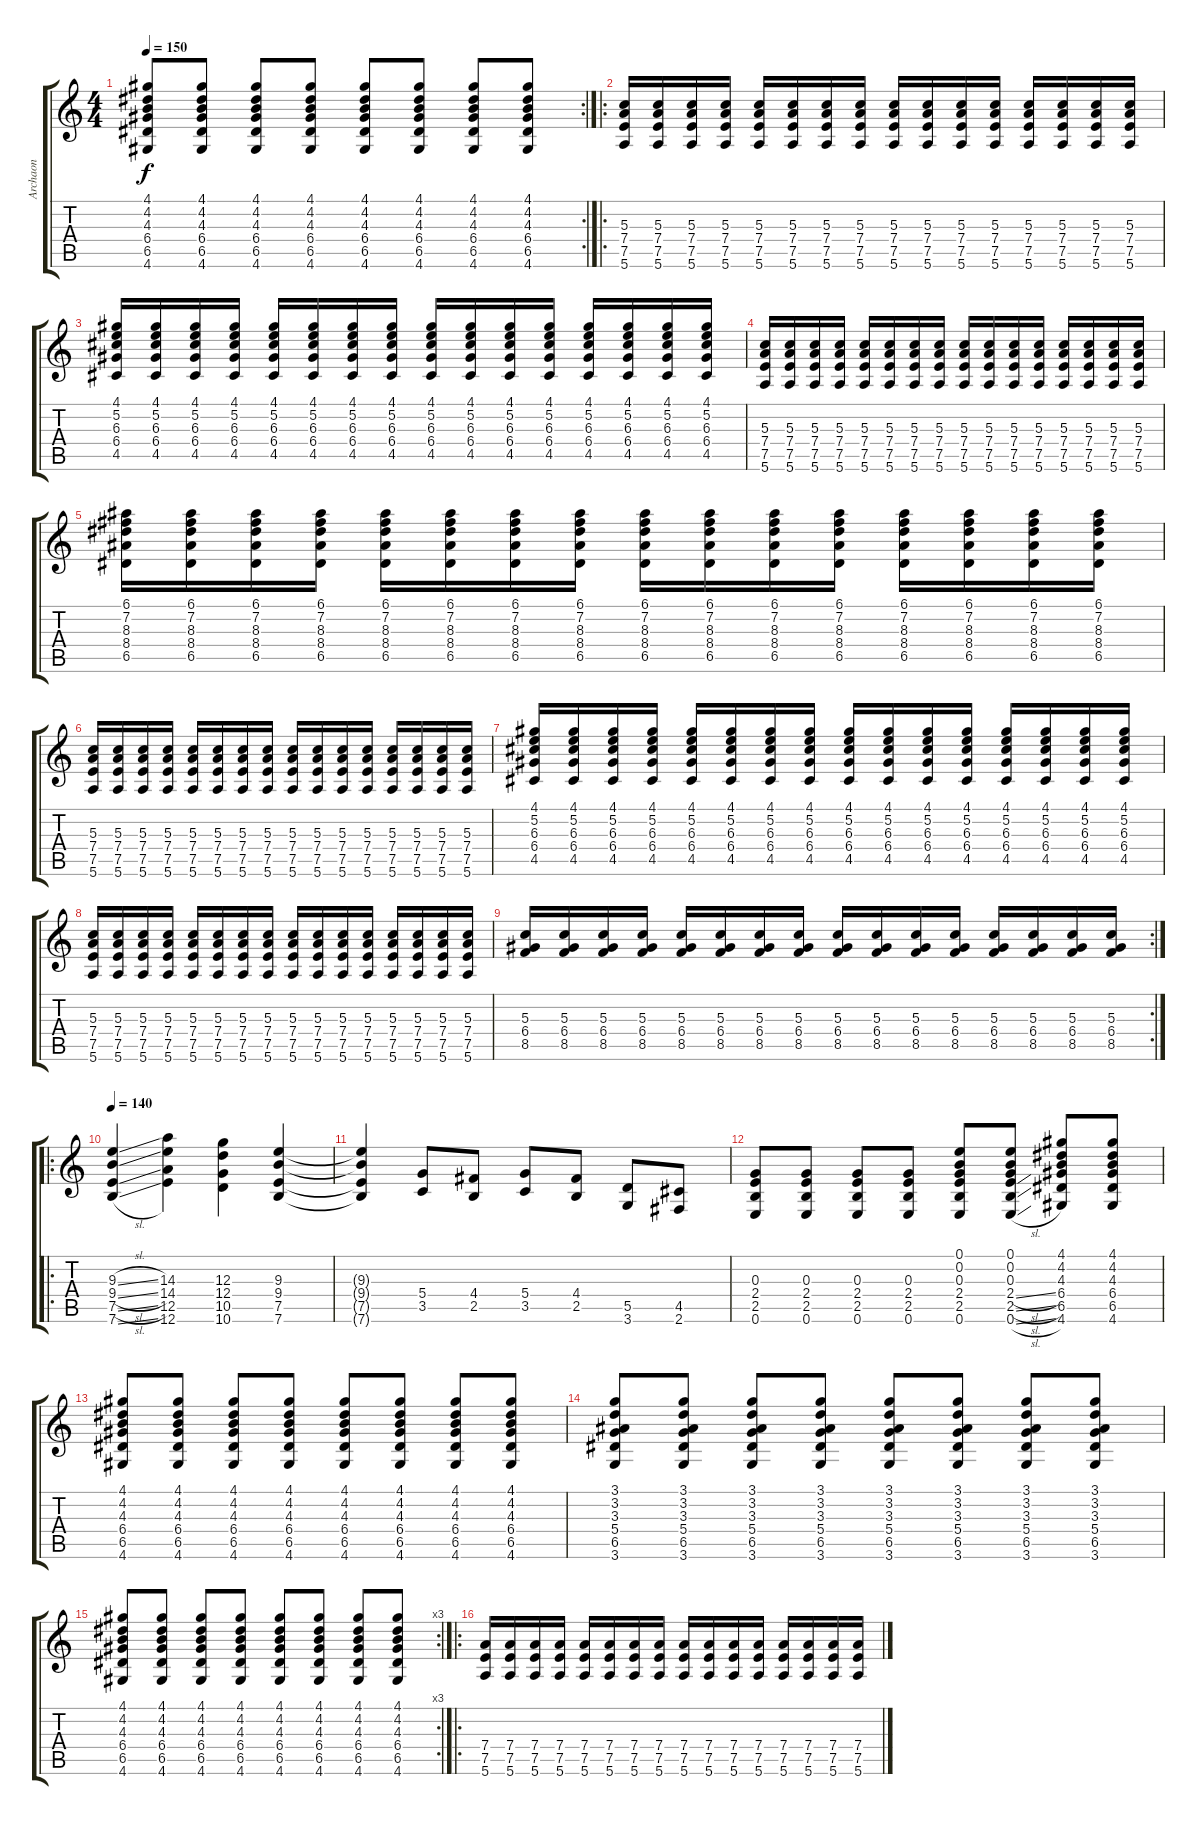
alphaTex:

\track ("Archaon" "Archaon") {instrument distortionguitar}
\staff {score tabs}
\tuning (E4 B3 G3 D3 A2 E2) {hide}
\rc 2
\ts (4 4)
\tempo 150
\clef g2
\ks c
(4.1 4.2 4.3 6.4 6.5 4.6).8{dy f} (4.1 4.2 4.3 6.4 6.5 4.6).8 (4.1 4.2 4.3 6.4 6.5 4.6).8 (4.1 4.2 4.3 6.4 6.5 4.6).8 (4.1 4.2 4.3 6.4 6.5 4.6).8 (4.1 4.2 4.3 6.4 6.5 4.6).8 (4.1 4.2 4.3 6.4 6.5 4.6).8 (4.1 4.2 4.3 6.4 6.5 4.6).8 |
\ro
(5.3 7.4 7.5 5.6).16 (5.3 7.4 7.5 5.6).16 (5.3 7.4 7.5 5.6).16 (5.3 7.4 7.5 5.6).16 (5.3 7.4 7.5 5.6).16 (5.3 7.4 7.5 5.6).16 (5.3 7.4 7.5 5.6).16 (5.3 7.4 7.5 5.6).16 (5.3 7.4 7.5 5.6).16 (5.3 7.4 7.5 5.6).16 (5.3 7.4 7.5 5.6).16 (5.3 7.4 7.5 5.6).16 (5.3 7.4 7.5 5.6).16 (5.3 7.4 7.5 5.6).16 (5.3 7.4 7.5 5.6).16 (5.3 7.4 7.5 5.6).16 |
(4.1 5.2 6.3 6.4 4.5).16 (4.1 5.2 6.3 6.4 4.5).16 (4.1 5.2 6.3 6.4 4.5).16 (4.1 5.2 6.3 6.4 4.5).16 (4.1 5.2 6.3 6.4 4.5).16 (4.1 5.2 6.3 6.4 4.5).16 (4.1 5.2 6.3 6.4 4.5).16 (4.1 5.2 6.3 6.4 4.5).16 (4.1 5.2 6.3 6.4 4.5).16 (4.1 5.2 6.3 6.4 4.5).16 (4.1 5.2 6.3 6.4 4.5).16 (4.1 5.2 6.3 6.4 4.5).16 (4.1 5.2 6.3 6.4 4.5).16 (4.1 5.2 6.3 6.4 4.5).16 (4.1 5.2 6.3 6.4 4.5).16 (4.1 5.2 6.3 6.4 4.5).16 |
(5.3 7.4 7.5 5.6).16 (5.3 7.4 7.5 5.6).16 (5.3 7.4 7.5 5.6).16 (5.3 7.4 7.5 5.6).16 (5.3 7.4 7.5 5.6).16 (5.3 7.4 7.5 5.6).16 (5.3 7.4 7.5 5.6).16 (5.3 7.4 7.5 5.6).16 (5.3 7.4 7.5 5.6).16 (5.3 7.4 7.5 5.6).16 (5.3 7.4 7.5 5.6).16 (5.3 7.4 7.5 5.6).16 (5.3 7.4 7.5 5.6).16 (5.3 7.4 7.5 5.6).16 (5.3 7.4 7.5 5.6).16 (5.3 7.4 7.5 5.6).16 |
(6.1 7.2 8.3 8.4 6.5).16 (6.1 7.2 8.3 8.4 6.5).16 (6.1 7.2 8.3 8.4 6.5).16 (6.1 7.2 8.3 8.4 6.5).16 (6.1 7.2 8.3 8.4 6.5).16 (6.1 7.2 8.3 8.4 6.5).16 (6.1 7.2 8.3 8.4 6.5).16 (6.1 7.2 8.3 8.4 6.5).16 (6.1 7.2 8.3 8.4 6.5).16 (6.1 7.2 8.3 8.4 6.5).16 (6.1 7.2 8.3 8.4 6.5).16 (6.1 7.2 8.3 8.4 6.5).16 (6.1 7.2 8.3 8.4 6.5).16 (6.1 7.2 8.3 8.4 6.5).16 (6.1 7.2 8.3 8.4 6.5).16 (6.1 7.2 8.3 8.4 6.5).16 |
(5.3 7.4 7.5 5.6).16 (5.3 7.4 7.5 5.6).16 (5.3 7.4 7.5 5.6).16 (5.3 7.4 7.5 5.6).16 (5.3 7.4 7.5 5.6).16 (5.3 7.4 7.5 5.6).16 (5.3 7.4 7.5 5.6).16 (5.3 7.4 7.5 5.6).16 (5.3 7.4 7.5 5.6).16 (5.3 7.4 7.5 5.6).16 (5.3 7.4 7.5 5.6).16 (5.3 7.4 7.5 5.6).16 (5.3 7.4 7.5 5.6).16 (5.3 7.4 7.5 5.6).16 (5.3 7.4 7.5 5.6).16 (5.3 7.4 7.5 5.6).16 |
(4.1 5.2 6.3 6.4 4.5).16 (4.1 5.2 6.3 6.4 4.5).16 (4.1 5.2 6.3 6.4 4.5).16 (4.1 5.2 6.3 6.4 4.5).16 (4.1 5.2 6.3 6.4 4.5).16 (4.1 5.2 6.3 6.4 4.5).16 (4.1 5.2 6.3 6.4 4.5).16 (4.1 5.2 6.3 6.4 4.5).16 (4.1 5.2 6.3 6.4 4.5).16 (4.1 5.2 6.3 6.4 4.5).16 (4.1 5.2 6.3 6.4 4.5).16 (4.1 5.2 6.3 6.4 4.5).16 (4.1 5.2 6.3 6.4 4.5).16 (4.1 5.2 6.3 6.4 4.5).16 (4.1 5.2 6.3 6.4 4.5).16 (4.1 5.2 6.3 6.4 4.5).16 |
(5.3 7.4 7.5 5.6).16 (5.3 7.4 7.5 5.6).16 (5.3 7.4 7.5 5.6).16 (5.3 7.4 7.5 5.6).16 (5.3 7.4 7.5 5.6).16 (5.3 7.4 7.5 5.6).16 (5.3 7.4 7.5 5.6).16 (5.3 7.4 7.5 5.6).16 (5.3 7.4 7.5 5.6).16 (5.3 7.4 7.5 5.6).16 (5.3 7.4 7.5 5.6).16 (5.3 7.4 7.5 5.6).16 (5.3 7.4 7.5 5.6).16 (5.3 7.4 7.5 5.6).16 (5.3 7.4 7.5 5.6).16 (5.3 7.4 7.5 5.6).16 |
\rc 2
(5.3 6.4 8.5).16 (5.3 6.4 8.5).16 (5.3 6.4 8.5).16 (5.3 6.4 8.5).16 (5.3 6.4 8.5).16 (5.3 6.4 8.5).16 (5.3 6.4 8.5).16 (5.3 6.4 8.5).16 (5.3 6.4 8.5).16 (5.3 6.4 8.5).16 (5.3 6.4 8.5).16 (5.3 6.4 8.5).16 (5.3 6.4 8.5).16 (5.3 6.4 8.5).16 (5.3 6.4 8.5).16 (5.3 6.4 8.5).16 |
\ro
\tempo 140
(9.3{sl} 9.4{sl} 7.5{sl} 7.6{sl}).4 (14.3 14.4 12.5 12.6).4 (12.3 12.4 10.5 10.6).4 (9.3 9.4 7.5 7.6).4 |
(9.3{t} 9.4{t} 7.5{t} 7.6{t}).4 (5.4 3.5).8 (4.4 2.5).8 (5.4 3.5).8 (4.4 2.5).8 (5.5 3.6).8 (4.5 2.6).8 |
(0.3 2.4 2.5 0.6).8 (0.3 2.4 2.5 0.6).8 (0.3 2.4 2.5 0.6).8 (0.3 2.4 2.5 0.6).8 (0.1 0.2 0.3 2.4 2.5 0.6).8 (0.1 0.2 0.3 2.4{sl} 2.5{sl} 0.6{sl}).8 (4.1 4.2 4.3 6.4 6.5 4.6).8 (4.1 4.2 4.3 6.4 6.5 4.6).8 |
(4.1 4.2 4.3 6.4 6.5 4.6).8 (4.1 4.2 4.3 6.4 6.5 4.6).8 (4.1 4.2 4.3 6.4 6.5 4.6).8 (4.1 4.2 4.3 6.4 6.5 4.6).8 (4.1 4.2 4.3 6.4 6.5 4.6).8 (4.1 4.2 4.3 6.4 6.5 4.6).8 (4.1 4.2 4.3 6.4 6.5 4.6).8 (4.1 4.2 4.3 6.4 6.5 4.6).8 |
(3.1 3.2 3.3 5.4 6.5 3.6).8 (3.1 3.2 3.3 5.4 6.5 3.6).8 (3.1 3.2 3.3 5.4 6.5 3.6).8 (3.1 3.2 3.3 5.4 6.5 3.6).8 (3.1 3.2 3.3 5.4 6.5 3.6).8 (3.1 3.2 3.3 5.4 6.5 3.6).8 (3.1 3.2 3.3 5.4 6.5 3.6).8 (3.1 3.2 3.3 5.4 6.5 3.6).8 |
\rc 3
(4.1 4.2 4.3 6.4 6.5 4.6).8 (4.1 4.2 4.3 6.4 6.5 4.6).8 (4.1 4.2 4.3 6.4 6.5 4.6).8 (4.1 4.2 4.3 6.4 6.5 4.6).8 (4.1 4.2 4.3 6.4 6.5 4.6).8 (4.1 4.2 4.3 6.4 6.5 4.6).8 (4.1 4.2 4.3 6.4 6.5 4.6).8 (4.1 4.2 4.3 6.4 6.5 4.6).8 |
\ro
(7.4 7.5 5.6).16 (7.4 7.5 5.6).16 (7.4 7.5 5.6).16 (7.4 7.5 5.6).16 (7.4 7.5 5.6).16 (7.4 7.5 5.6).16 (7.4 7.5 5.6).16 (7.4 7.5 5.6).16 (7.4 7.5 5.6).16 (7.4 7.5 5.6).16 (7.4 7.5 5.6).16 (7.4 7.5 5.6).16 (7.4 7.5 5.6).16 (7.4 7.5 5.6).16 (7.4 7.5 5.6).16 (7.4 7.5 5.6).16
